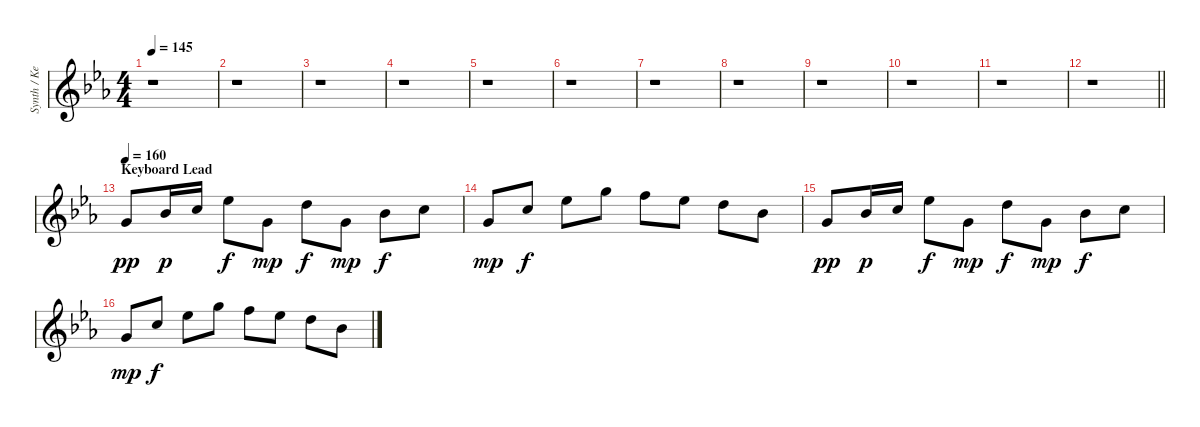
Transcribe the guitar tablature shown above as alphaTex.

\track ("Synth / Keyboard" "Synth / Ke") {instrument lead1square}
\staff {score}
\tuning (D4 A3 F3 C3 G2 C2) {hide}
\ts (4 4)
\tempo 145
\clef g2
\ks eb
r.1{dy pp} |
r.1 |
r.1 |
r.1 |
r.1 |
r.1 |
r.1 |
r.1 |
r.1 |
r.1 |
r.1 |
\barLineRight lightlight
r.1 |
\section ("" "Keyboard Lead")
\tempo 160
14.3.8 13.2.16{dy p} 15.2.16 13.1.8{dy f} 14.3.8{dy mp} 17.2.8{dy f} 14.3.8{dy mp} 13.2.8{dy f} 15.2.8 |
14.3.8{dy mp} 15.2.8{dy f} 13.1.8 17.1.8 15.1.8 13.1.8 17.2.8 17.3.8 |
14.3.8{dy pp} 13.2.16{dy p} 15.2.16 13.1.8{dy f} 14.3.8{dy mp} 17.2.8{dy f} 14.3.8{dy mp} 13.2.8{dy f} 15.2.8 |
14.3.8{dy mp} 15.2.8{dy f} 13.1.8 17.1.8 15.1.8 13.1.8 17.2.8 17.3.8
